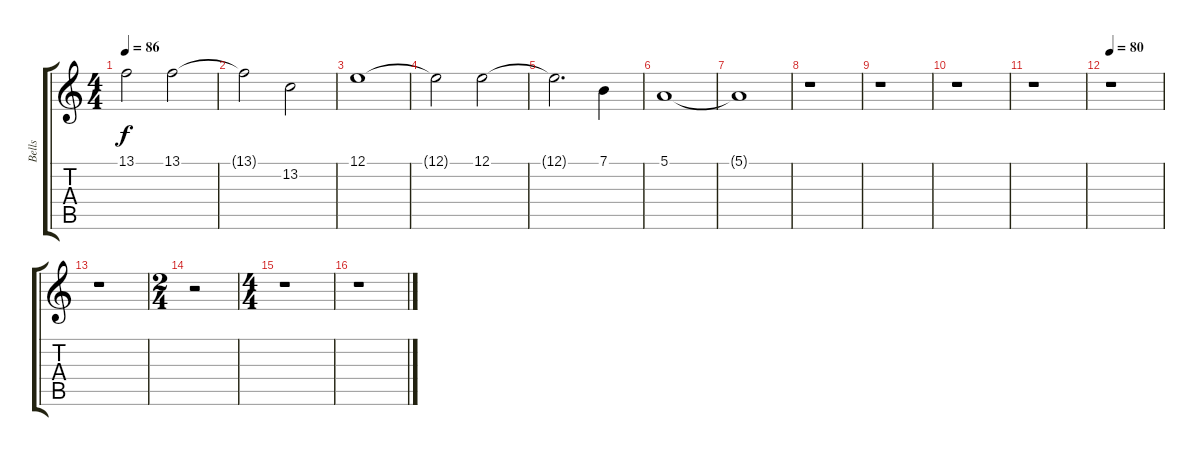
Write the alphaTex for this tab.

\track ("Bells" "Bells") {instrument celesta}
\staff {score tabs}
\tuning (E4 B3 G3 D3 A2 E2) {hide}
\ts (4 4)
\tempo 86
\clef g2
\ks c
13.1{t}.2{dy f} 13.1.2 |
13.1{t}.2 13.2.2 |
12.1.1 |
12.1{t}.2 12.1.2 |
12.1{t}.2{d} 7.1.4 |
5.1.1 |
5.1{t}.1 |
r.1 |
r.1 |
r.1 |
r.1 |
\tempo 80
r.1 |
r.1 |
\ts (2 4)
r.2 |
\ts (4 4)
r.1 |
r.1
